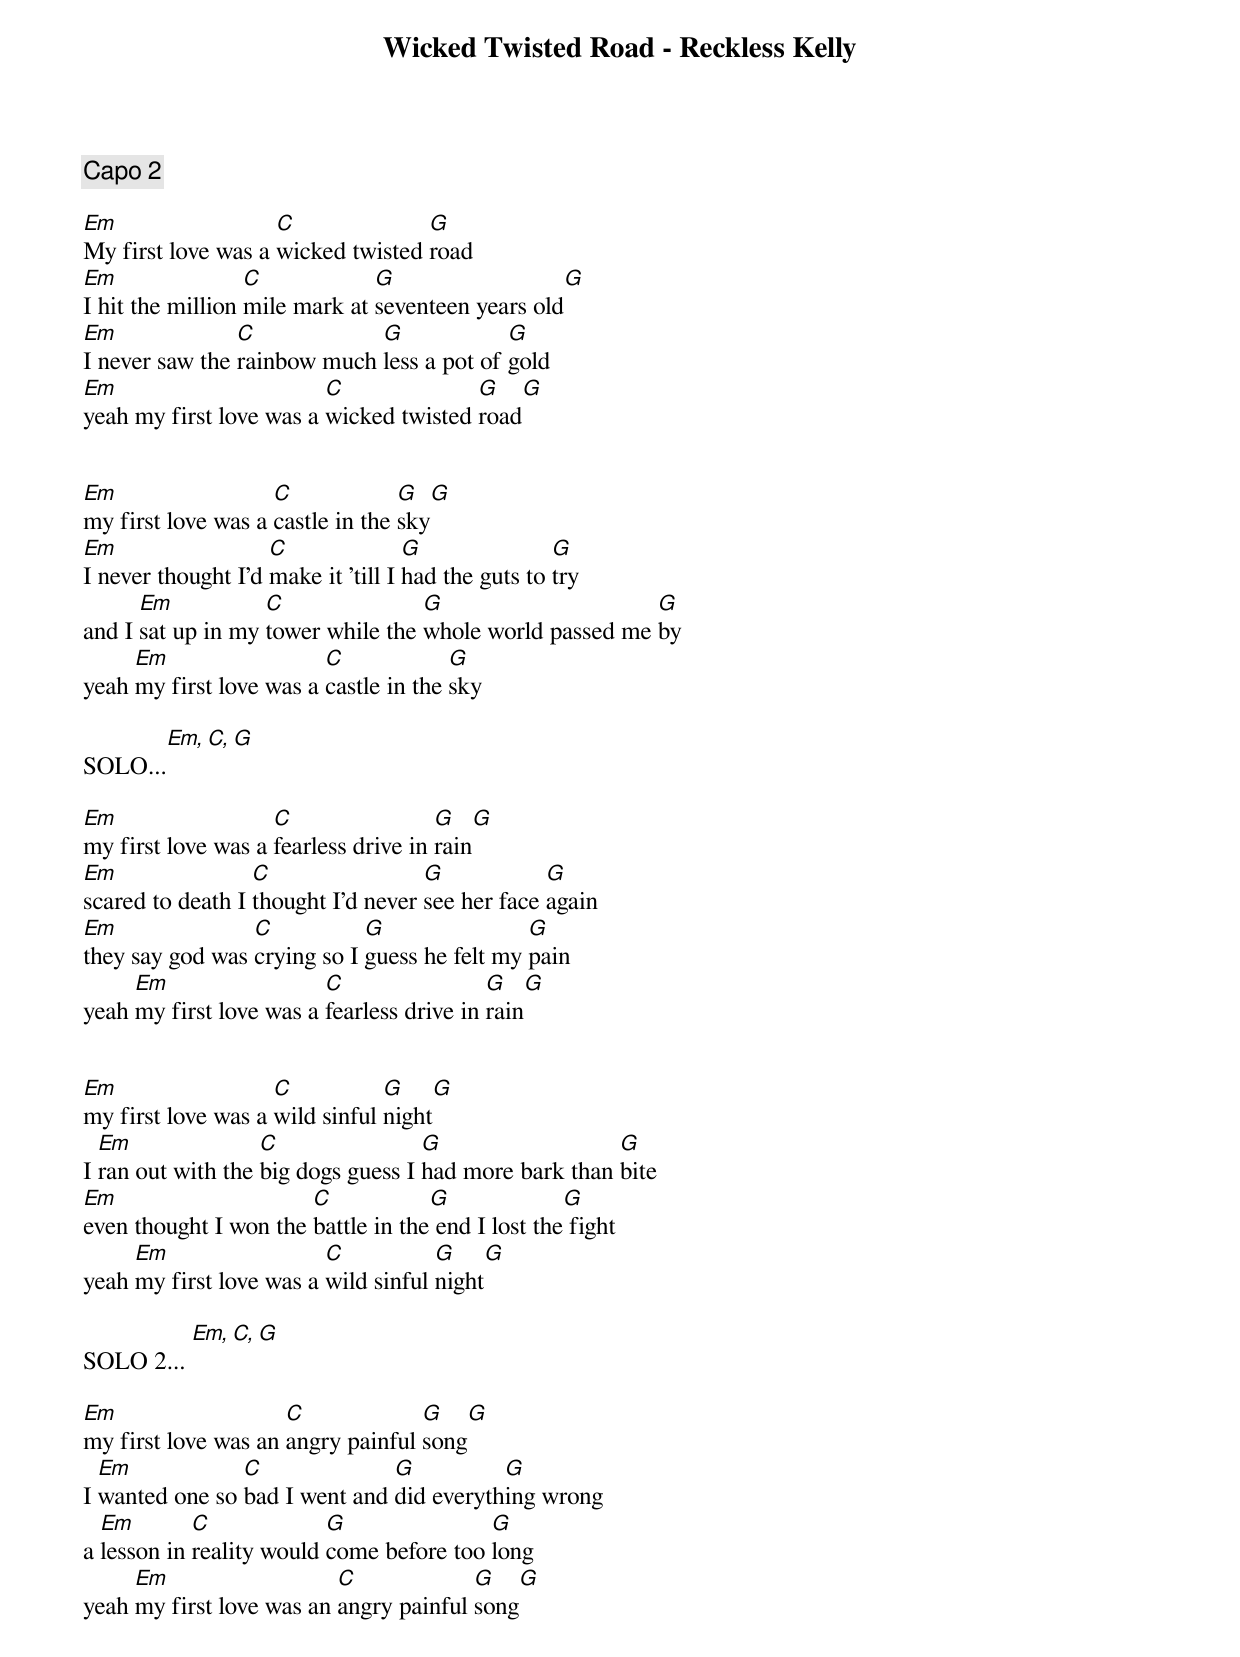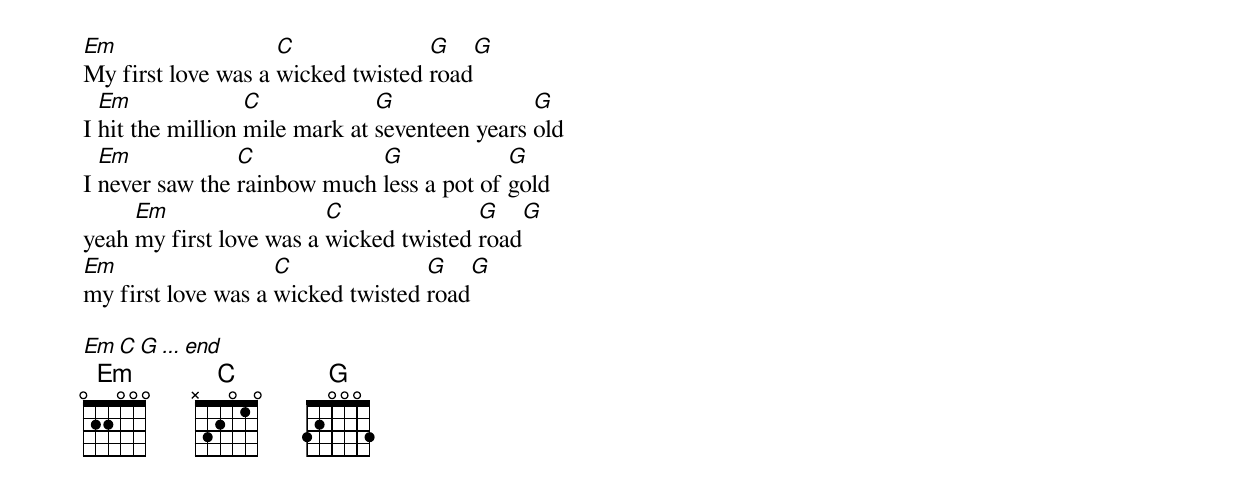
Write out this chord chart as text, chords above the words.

Wicked Twisted Road - Reckless Kelly

Capo 2

Em                  C              G
My first love was a wicked twisted road
Em                C            G                      G
I hit the million mile mark at seventeen years old
Em              C            G             G
I never saw the rainbow much less a pot of gold
Em                       C              G               G
yeah my first love was a wicked twisted road


Em                  C             G              G
my first love was a castle in the sky
Em                  C               G               G
I never thought I'd make it 'till I had the guts to try
      Em           C               G                     G
and I sat up in my tower while the whole world passed me by
     Em                  C             G
yeah my first love was a castle in the sky

SOLO...[Em, C, G]

Em                  C                 G             G
my first love was a fearless drive in rain
Em                C                 G            G
scared to death I thought I'd never see her face again
Em               C           G                G
they say god was crying so I guess he felt my pain
     Em                  C                 G                G
yeah my first love was a fearless drive in rain


Em                  C           G            G
my first love was a wild sinful night
  Em               C                G                  G
I ran out with the big dogs guess I had more bark than bite
Em                     C            G              G
even thought I won the battle in the end I lost the fight
     Em                  C           G               G
yeah my first love was a wild sinful night

SOLO 2... [Em, C, G]

Em                   C             G                 G
my first love was an angry painful song
  Em            C              G          G
I wanted one so bad I went and did everything wrong
  Em        C             G               G
a lesson in reality would come before too long
     Em                   C             G           G
yeah my first love was an angry painful song


Em                  C              G                G
My first love was a wicked twisted road
  Em              C            G               G
I hit the million mile mark at seventeen years old
  Em            C            G             G
I never saw the rainbow much less a pot of gold
     Em                  C              G               G
yeah my first love was a wicked twisted road
Em                  C              G              G
my first love was a wicked twisted road

Em C G ... end
